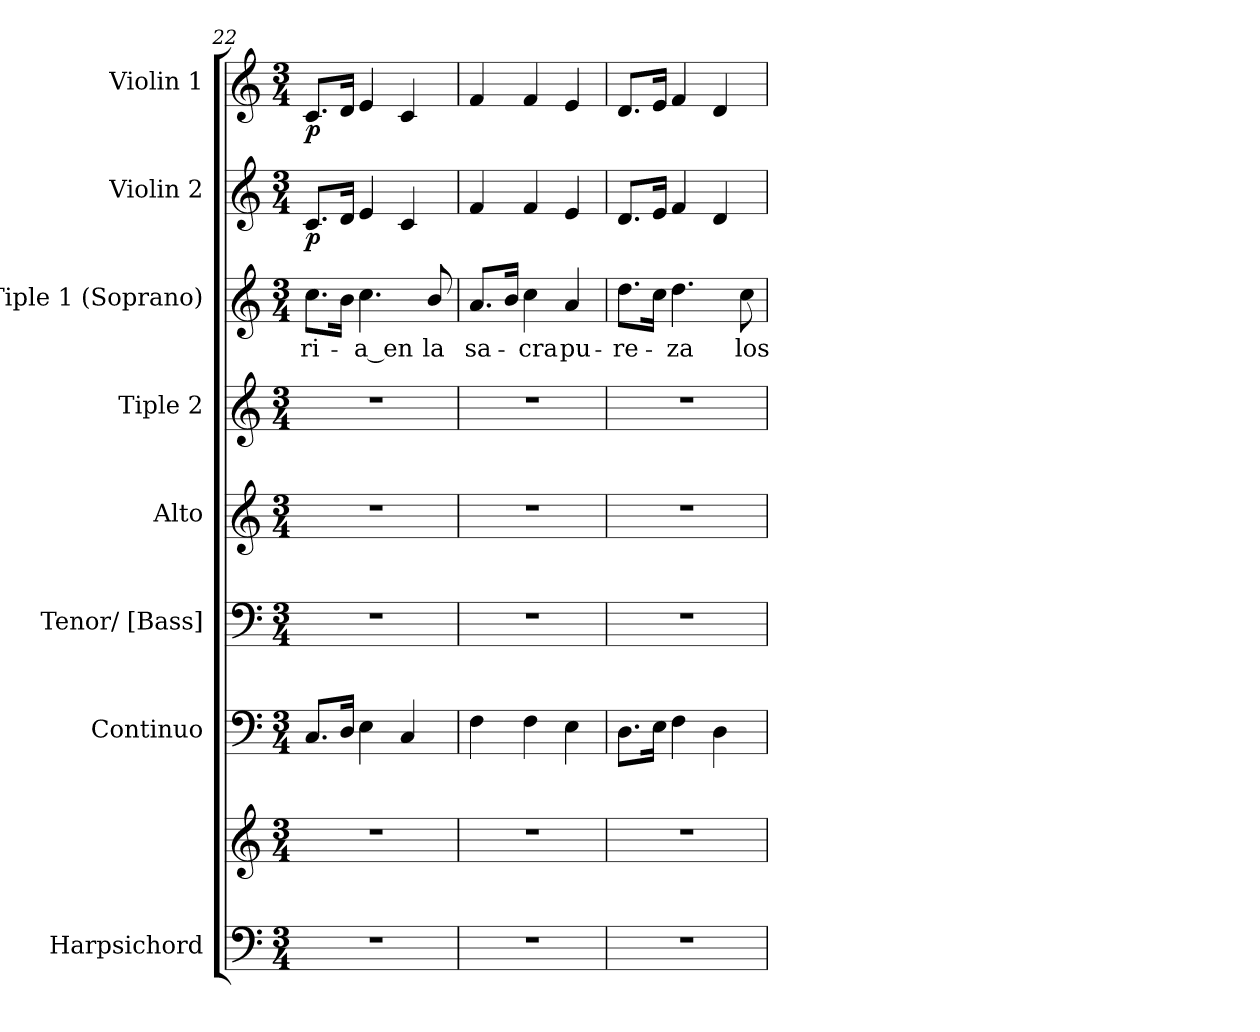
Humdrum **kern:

**kern	**kern	**kern	**kern	**kern	**kern	**kern	**text	**kern	**dynam	**kern	**dynam
*part8	*part8	*part7	*part6	*part5	*part4	*part3	*part3	*part2	*part2	*part1	*part1
*staff9	*staff8	*staff7	*staff6	*staff5	*staff4	*staff3	*staff3	*staff2	*staff2	*staff1	*staff1
*I"Harpsichord	*	*I"Continuo	*I"Tenor/ [Bass]	*I"Alto	*I"Tiple 2	*I"Tiple 1 (Soprano)	*	*I"Violin 2	*	*I"Violin 1	*
*	*	*I'Cont.	*I'T/B.	*I'A.	*	*I'S1.	*	*I'Vln. 2	*	*I'Vln. 1	*
*clefF4	*clefG2	*clefF4	*clefF4	*clefG2	*clefG2	*clefG2	*	*clefG2	*	*clefG2	*
*k[]	*k[]	*k[]	*k[]	*k[]	*k[]	*k[]	*	*k[]	*	*k[]	*
*C:	*C:	*C:	*C:	*C:	*C:	*C:	*	*C:	*	*C:	*
*M3/4	*M3/4	*M3/4	*M3/4	*M3/4	*M3/4	*M3/4	*	*M3/4	*	*M3/4	*
=22	=22	=22	=22	=22	=22	=22	=22	=22	=22	=22	=22
!LO:N:vis=1	!LO:N:vis=1	!	!LO:N:vis=1	!LO:N:vis=1	!LO:N:vis=1	!	!	!	!	!	!
!	!	!	!	!	!	!	!LO:LY:b:color=#000000	!	!	!	!
2.r	2.r	8.Ci/L	2.r	2.r	2.r	8.cci\L	-ri-	8.ci/L	p	8.ci/L	p
.	.	16Di/Jk	.	.	.	16bi\Jk	.	16di/Jk	.	16di/Jk	.
!	!	!	!	!	!	!	!LO:LY:b:color=#000000	!	!	!	!
.	.	4Ei\	.	.	.	4.cci\	-a_en	4ei/	.	4ei/	.
.	.	4Ci/	.	.	.	.	.	4ci/	.	4ci/	.
!	!	!	!	!	!	!	!LO:LY:b:color=#000000	!	!	!	!
.	.	.	.	.	.	8bi/	la	.	.	.	.
=23	=23	=23	=23	=23	=23	=23	=23	=23	=23	=23	=23
!LO:N:vis=1	!LO:N:vis=1	!	!LO:N:vis=1	!LO:N:vis=1	!LO:N:vis=1	!	!	!	!	!	!
!	!	!	!	!	!	!	!LO:LY:b:color=#000000	!	!	!	!
2.r	2.r	4Fi\	2.r	2.r	2.r	8.ai/L	sa-	4fi/	.	4fi/	.
.	.	.	.	.	.	16bi/Jk	.	.	.	.	.
!	!	!	!	!	!	!	!LO:LY:b:color=#000000	!	!	!	!
.	.	4Fi\	.	.	.	4cci\	-cra	4fi/	.	4fi/	.
!	!	!	!	!	!	!	!LO:LY:b:color=#000000	!	!	!	!
.	.	4Ei\	.	.	.	4ai/	pu-	4ei/	.	4ei/	.
=24	=24	=24	=24	=24	=24	=24	=24	=24	=24	=24	=24
!LO:N:vis=1	!LO:N:vis=1	!	!LO:N:vis=1	!LO:N:vis=1	!LO:N:vis=1	!	!	!	!	!	!
!	!	!	!	!	!	!	!LO:LY:b:color=#000000	!	!	!	!
2.r	2.r	8.Di\L	2.r	2.r	2.r	8.ddi\L	-re-	8.di/L	.	8.di/L	.
.	.	16Ei\Jk	.	.	.	16cci\Jk	.	16ei/Jk	.	16ei/Jk	.
!	!	!	!	!	!	!	!LO:LY:b:color=#000000	!	!	!	!
.	.	4Fi\	.	.	.	4.ddi\	-za	4fi/	.	4fi/	.
.	.	4Di\	.	.	.	.	.	4di/	.	4di/	.
!	!	!	!	!	!	!	!LO:LY:b:color=#000000	!	!	!	!
.	.	.	.	.	.	8cci\	los	.	.	.	.
=	=	=	=	=	=	=	=	=	=	=	=
*-	*-	*-	*-	*-	*-	*-	*-	*-	*-	*-	*-
